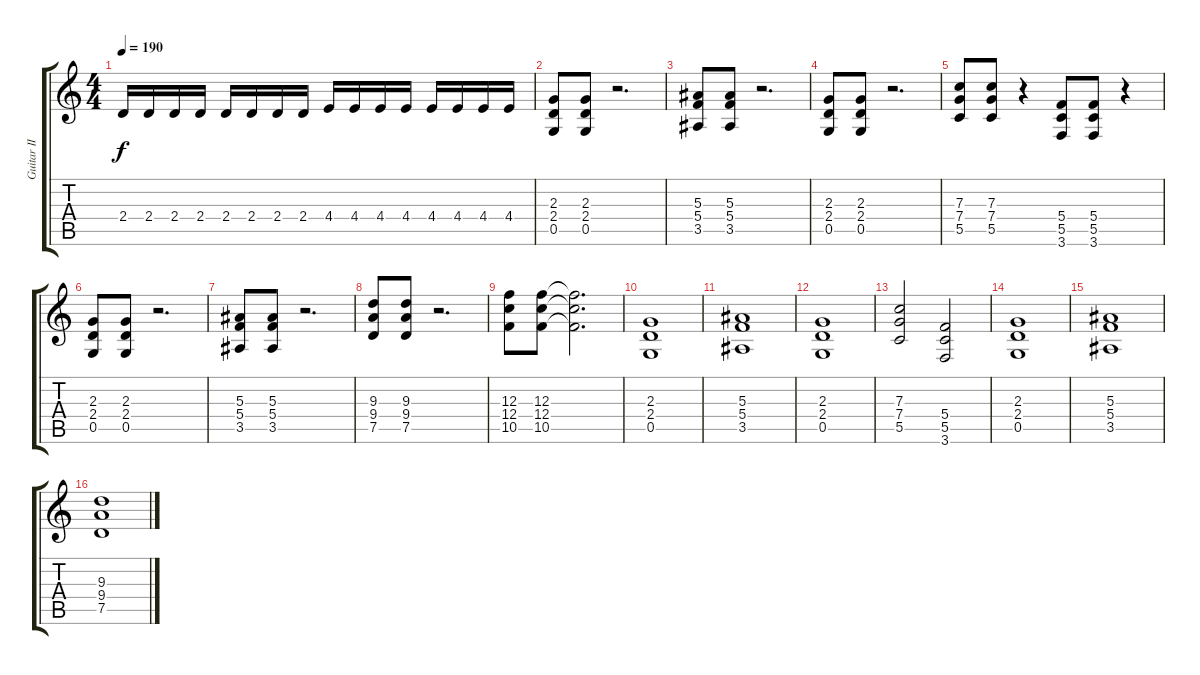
\track ("Guitar II" "Guitar II") {instrument distortionguitar}
\staff {score tabs}
\tuning (D4 A3 F3 C3 G2 D2) {hide}
\ts (4 4)
\tempo 190
\clef g2
\ks c
2.4.16{dy f} 2.4.16 2.4.16 2.4.16 2.4.16 2.4.16 2.4.16 2.4.16 4.4.16 4.4.16 4.4.16 4.4.16 4.4.16 4.4.16 4.4.16 4.4.16 |
(2.3 2.4 0.5).8 (2.3 2.4 0.5).8 r.2{d} |
(5.3 5.4 3.5).8 (5.3 5.4 3.5).8 r.2{d} |
(2.3 2.4 0.5).8 (2.3 2.4 0.5).8 r.2{d} |
(7.3 7.4 5.5).8 (7.3 7.4 5.5).8 r.4 (5.4 5.5 3.6).8 (5.4 5.5 3.6).8 r.4 |
(2.3 2.4 0.5).8 (2.3 2.4 0.5).8 r.2{d} |
(5.3 5.4 3.5).8 (5.3 5.4 3.5).8 r.2{d} |
(9.3 9.4 7.5).8 (9.3 9.4 7.5).8 r.2{d} |
(12.3 12.4 10.5).8 (12.3 12.4 10.5).8 (12.3{t} 12.4{t} 10.5{t}).2{d} |
(2.3 2.4 0.5).1 |
(5.3 5.4 3.5).1 |
(2.3 2.4 0.5).1 |
(7.3 7.4 5.5).2 (5.4 5.5 3.6).2 |
(2.3 2.4 0.5).1 |
(5.3 5.4 3.5).1 |
(9.3 9.4 7.5).1
